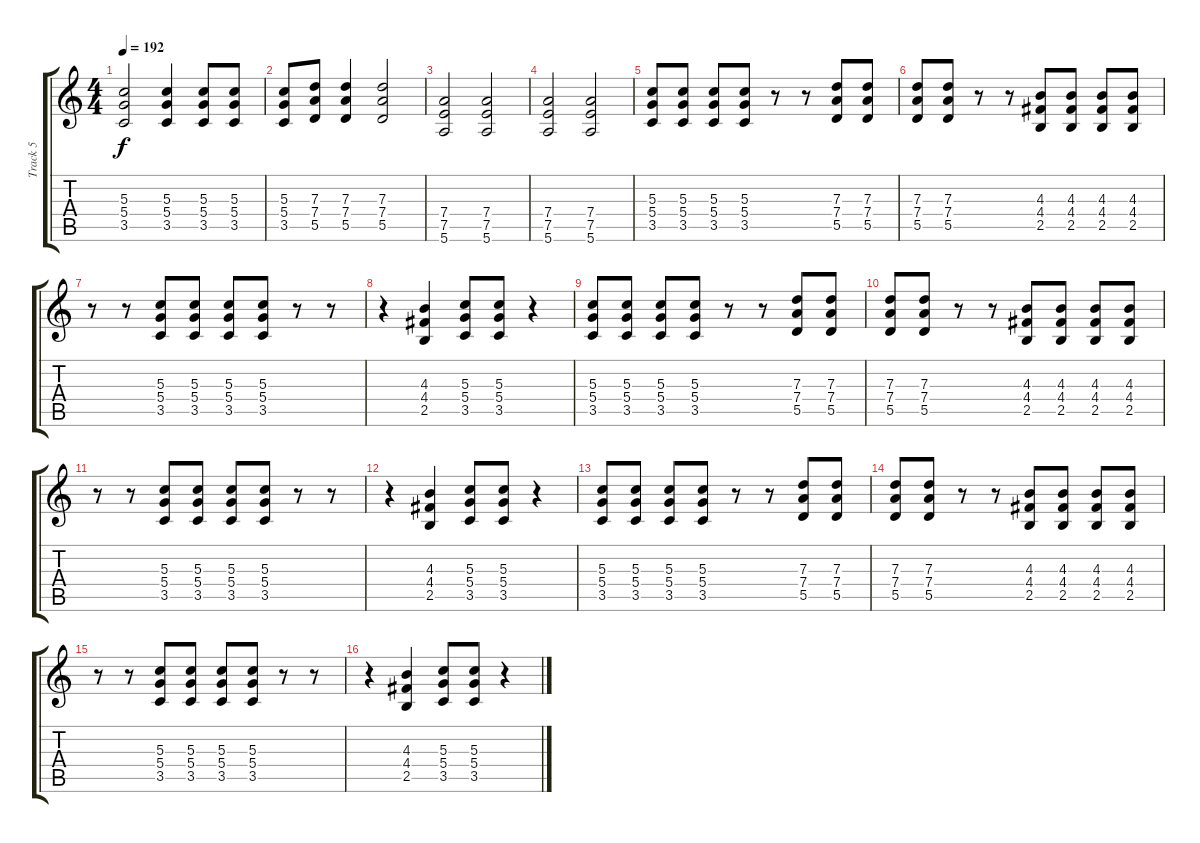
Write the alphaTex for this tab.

\track ("Track 5" "Track 5") {instrument overdrivenguitar}
\staff {score tabs}
\tuning (E4 B3 G3 D3 A2 E2) {hide}
\ts (4 4)
\tempo 192
\clef g2
\ks c
(5.3 5.4 3.5).2{dy f} (5.3 5.4 3.5).4 (5.3 5.4 3.5).8 (5.3 5.4 3.5).8 |
(5.3 5.4 3.5).8 (7.3 7.4 5.5).8 (7.3 7.4 5.5).4 (7.3 7.4 5.5).2 |
(7.4 7.5 5.6).2 (7.4 7.5 5.6).2 |
(7.4 7.5 5.6).2 (7.4 7.5 5.6).2 |
(5.3 5.4 3.5).8 (5.3 5.4 3.5).8 (5.3 5.4 3.5).8 (5.3 5.4 3.5).8 r.8 r.8 (7.3 7.4 5.5).8 (7.3 7.4 5.5).8 |
(7.3 7.4 5.5).8 (7.3 7.4 5.5).8 r.8 r.8 (4.3 4.4 2.5).8 (4.3 4.4 2.5).8 (4.3 4.4 2.5).8 (4.3 4.4 2.5).8 |
r.8 r.8 (5.3 5.4 3.5).8 (5.3 5.4 3.5).8 (5.3 5.4 3.5).8 (5.3 5.4 3.5).8 r.8 r.8 |
r.4 (4.3 4.4 2.5).4 (5.3 5.4 3.5).8 (5.3 5.4 3.5).8 r.4 |
(5.3 5.4 3.5).8 (5.3 5.4 3.5).8 (5.3 5.4 3.5).8 (5.3 5.4 3.5).8 r.8 r.8 (7.3 7.4 5.5).8 (7.3 7.4 5.5).8 |
(7.3 7.4 5.5).8 (7.3 7.4 5.5).8 r.8 r.8 (4.3 4.4 2.5).8 (4.3 4.4 2.5).8 (4.3 4.4 2.5).8 (4.3 4.4 2.5).8 |
r.8 r.8 (5.3 5.4 3.5).8 (5.3 5.4 3.5).8 (5.3 5.4 3.5).8 (5.3 5.4 3.5).8 r.8 r.8 |
r.4 (4.3 4.4 2.5).4 (5.3 5.4 3.5).8 (5.3 5.4 3.5).8 r.4 |
(5.3 5.4 3.5).8 (5.3 5.4 3.5).8 (5.3 5.4 3.5).8 (5.3 5.4 3.5).8 r.8 r.8 (7.3 7.4 5.5).8 (7.3 7.4 5.5).8 |
(7.3 7.4 5.5).8 (7.3 7.4 5.5).8 r.8 r.8 (4.3 4.4 2.5).8 (4.3 4.4 2.5).8 (4.3 4.4 2.5).8 (4.3 4.4 2.5).8 |
r.8 r.8 (5.3 5.4 3.5).8 (5.3 5.4 3.5).8 (5.3 5.4 3.5).8 (5.3 5.4 3.5).8 r.8 r.8 |
r.4 (4.3 4.4 2.5).4 (5.3 5.4 3.5).8 (5.3 5.4 3.5).8 r.4
